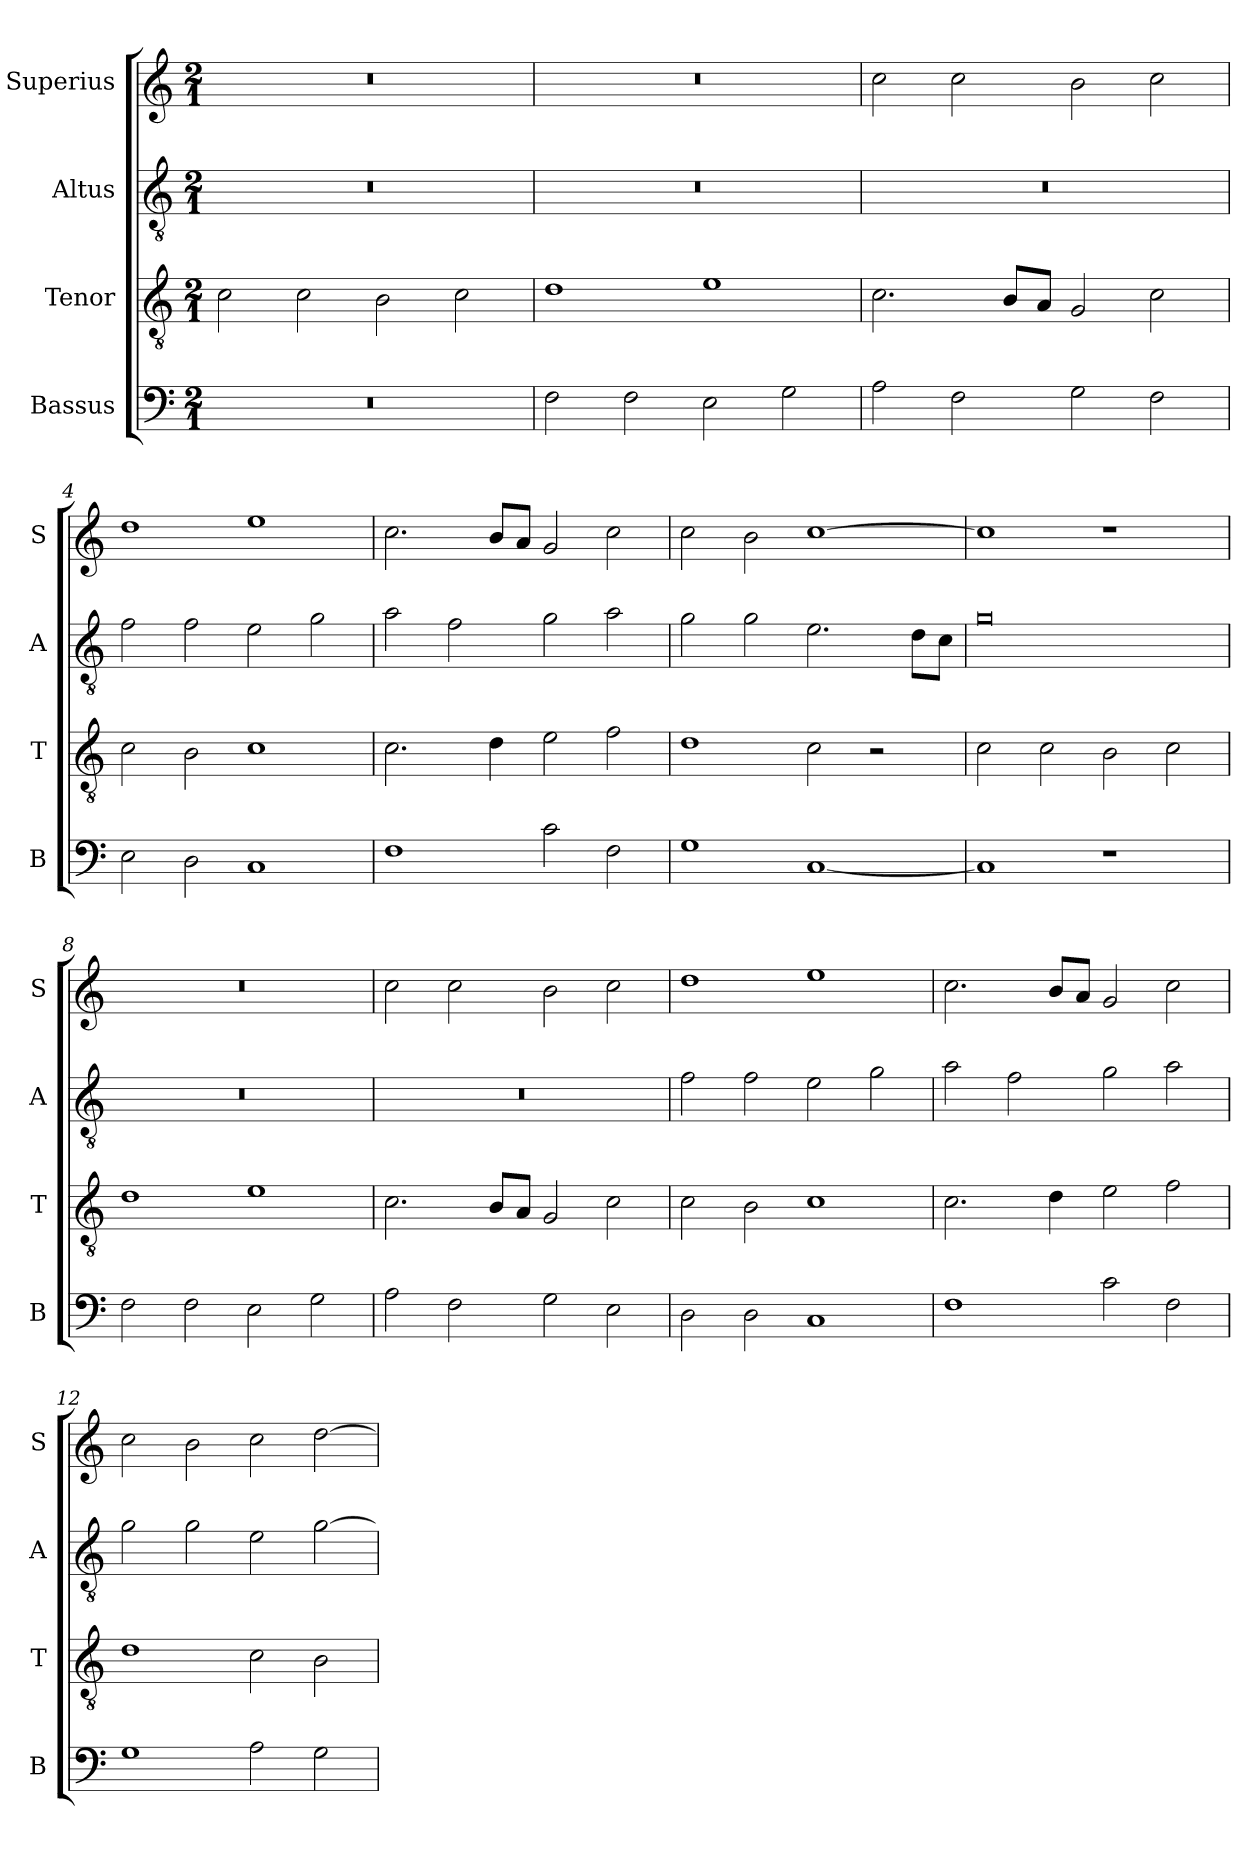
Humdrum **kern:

**kern	**kern	**kern	**kern
*part4	*part3	*part2	*part1
*staff4	*staff3	*staff2	*staff1
*I"Bassus	*I"Tenor	*I"Altus	*I"Superius
*I'B	*I'T	*I'A	*I'S
*clefF4	*clefGv2	*clefGv2	*clefG2
*k[]	*k[]	*k[]	*k[]
*M2/1	*M2/1	*M2/1	*M2/1
=1	=1	=1	=1
0r	2c	0r	0r
.	2c	.	.
.	2B	.	.
.	2c	.	.
=2	=2	=2	=2
2F	1d	0r	0r
2F	.	.	.
2E	1e	.	.
2G	.	.	.
=3	=3	=3	=3
2A	2.c	0r	2cc
2F	.	.	2cc
.	8BL	.	.
.	8AJ	.	.
2G	2G	.	2b
2F	2c	.	2cc
=4	=4	=4	=4
2E	2c	2f	1dd
2D	2B	2f	.
1C	1c	2e	1ee
.	.	2g	.
=5	=5	=5	=5
1F	2.c	2a	2.cc
.	.	2f	.
.	4d	.	8bL
.	.	.	8aJ
2c	2e	2g	2g
2F	2f	2a	2cc
=6	=6	=6	=6
1G	1d	2g	2cc
.	.	2g	2b
[1C	2c	2.e	[1cc
.	2r	.	.
.	.	8dL	.
.	.	8cJ	.
=7	=7	=7	=7
1C]	2c	0g	1cc]
.	2c	.	.
1r	2B	.	1r
.	2c	.	.
=8	=8	=8	=8
2F	1d	0r	0r
2F	.	.	.
2E	1e	.	.
2G	.	.	.
=9	=9	=9	=9
2A	2.c	0r	2cc
2F	.	.	2cc
.	8BL	.	.
.	8AJ	.	.
2G	2G	.	2b
2E	2c	.	2cc
=10	=10	=10	=10
2D	2c	2f	1dd
2D	2B	2f	.
1C	1c	2e	1ee
.	.	2g	.
=11	=11	=11	=11
1F	2.c	2a	2.cc
.	.	2f	.
.	4d	.	8bL
.	.	.	8aJ
2c	2e	2g	2g
2F	2f	2a	2cc
=12	=12	=12	=12
1G	1d	2g	2cc
.	.	2g	2b
2A	2c	2e	2cc
2G	2B	[2g	[2dd
=	=	=	=
*-	*-	*-	*-
